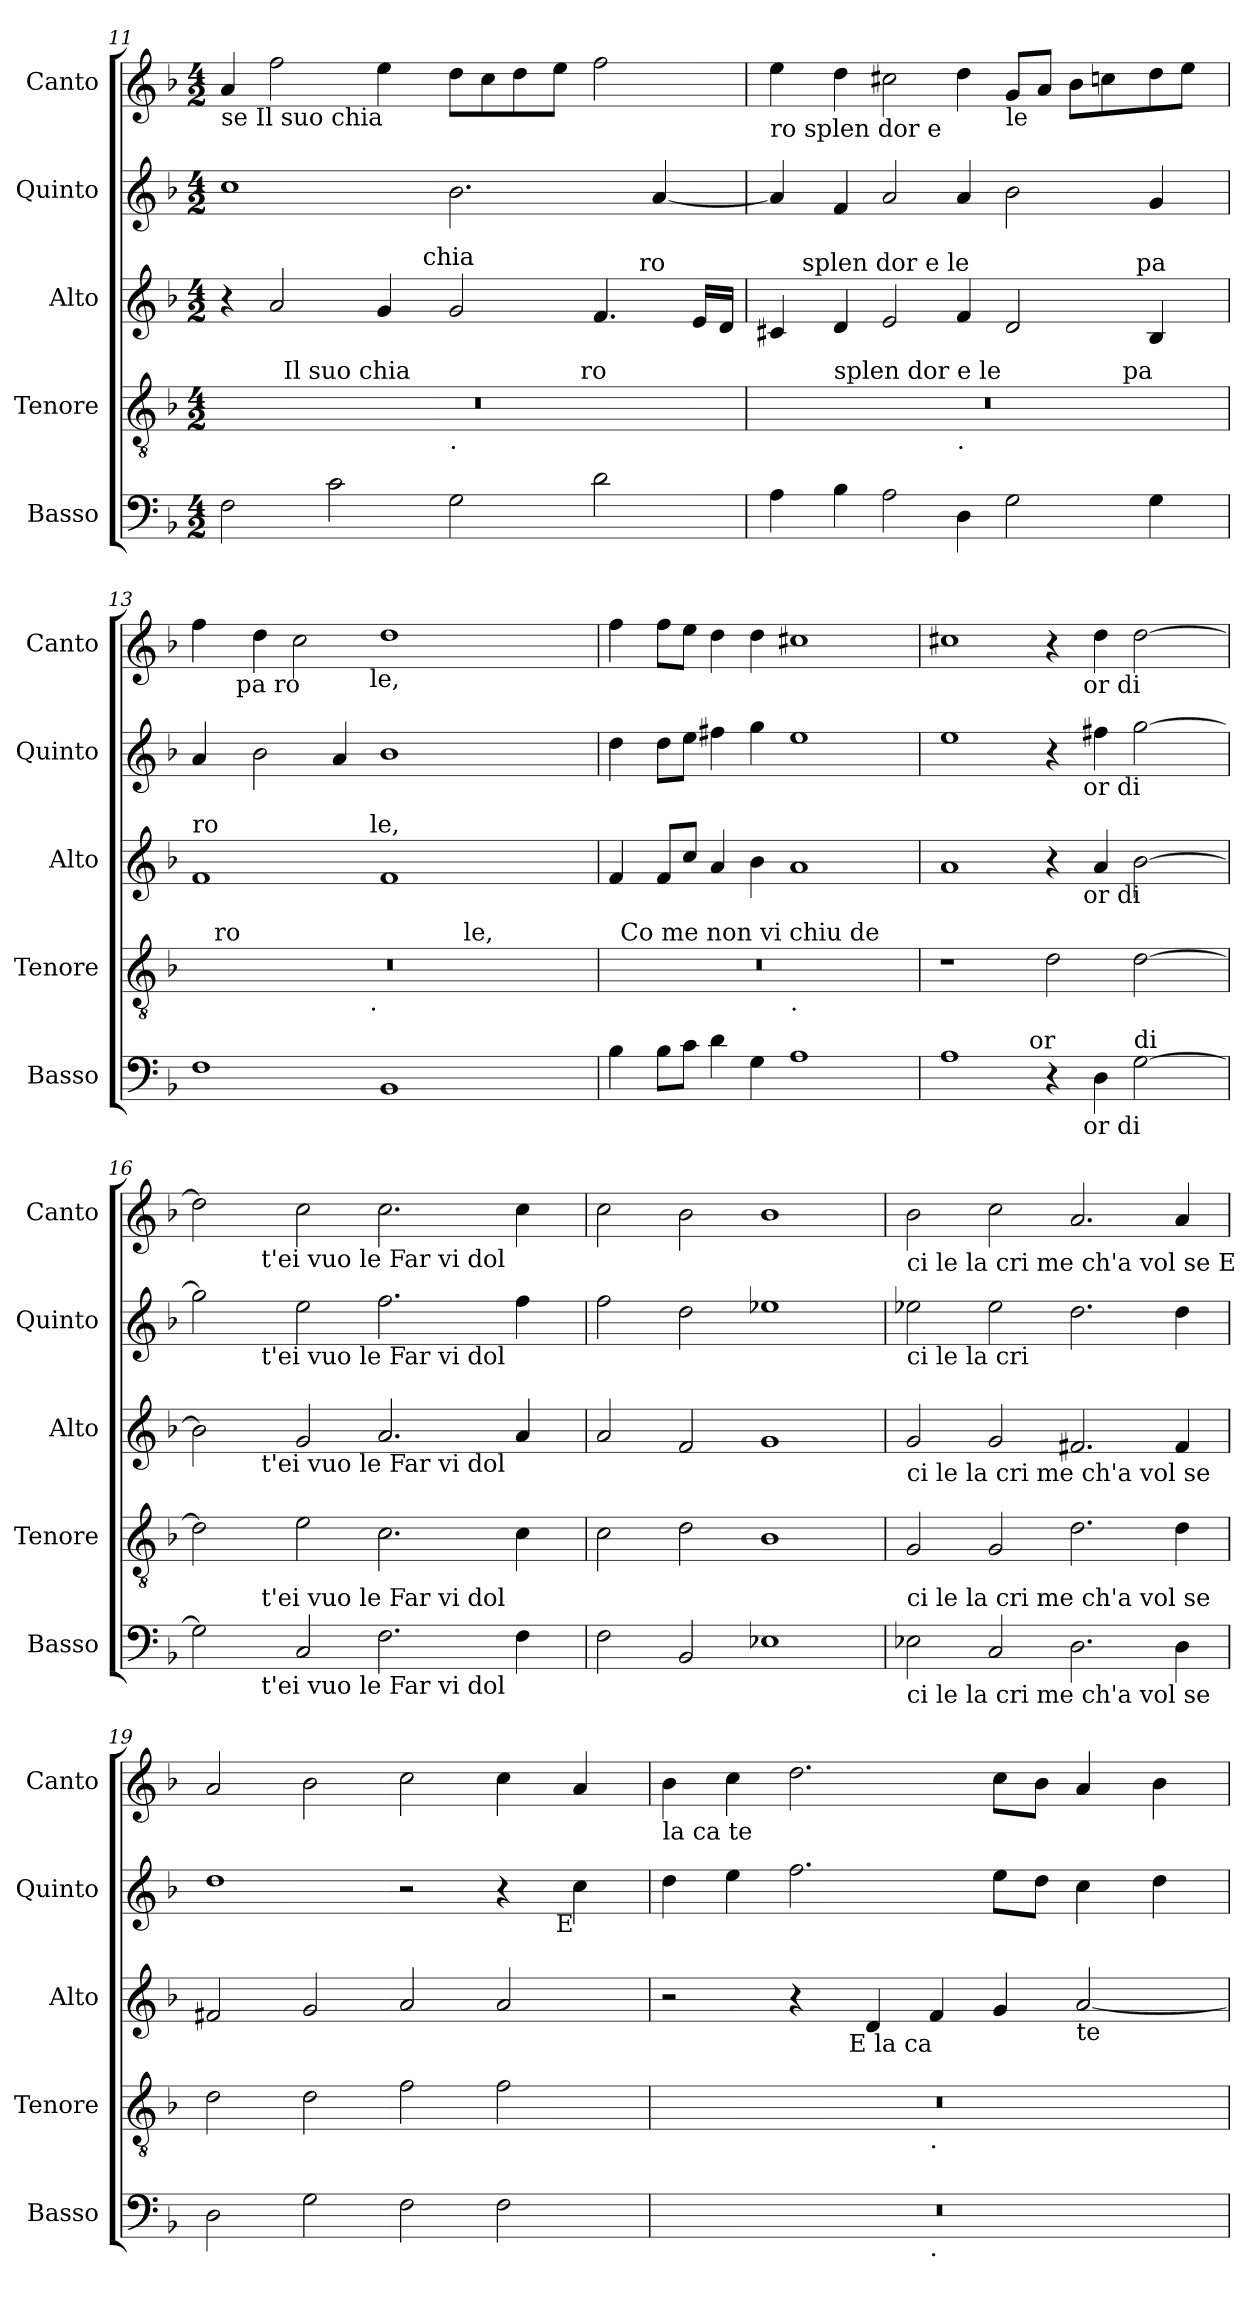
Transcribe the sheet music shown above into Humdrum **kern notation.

**kern	**kern	**kern	**kern	**kern
*part5	*part4	*part3	*part2	*part1
*staff5	*staff4	*staff3	*staff2	*staff1
*I"Basso	*I"Tenore	*I"Alto	*I"Quinto	*I"Canto
*I'Basso	*I'Tenore	*I'Alto	*I'Quinto	*I'Canto
*clefF4	*clefGv2	*clefG2	*clefG2	*clefG2
*ITrd7c12	*	*	*	*
*k[b-]	*k[b-]	*k[b-]	*k[b-]	*k[b-]
*F:	*F:	*F:	*F:	*F:
*M4/2	*M4/2	*M4/2	*M4/2	*M4/2
=11	=11	=11	=11	=11
!	!	!	!	!LO:TX:b:t=se Il suo chia
!	!	!LO:TX:a:t=suo	!	!
*	*^	*^	*	*
*	*	*^	*	*^	*	*
*	*	*	*^	*	*	*	*	*
2FF\	0r	4ryy	1ryy	1ryy	4r	2ryy	1ryy	1cc	4a/
.	.	32ryy	.	.	2a/	.	.	.	2ff\
!	!	!LO:TX:a:t=Il suo chia	!	!	!	!	!	!	!
.	.	1ryy	.	.	.	.	.	.	.
2C\	.	.	.	.	.	4ryy	.	.	.
.	.	.	.	.	4g/	8ryy	.	.	4ee\
.	.	.	.	.	.	32ryy	.	.	.
!	!	!	!	!	!	!LO:TX:a:t=chia	!	!	!
.	.	.	.	.	.	1ryy	.	.	.
!	!	!	!LO:TX:b:t=.	!	!	!	!	!	!
2GG\	.	.	1ryy	4...ryy	2g/	.	2ryy	2.b-\	8dd\L
.	.	.	.	.	.	.	.	.	8cc\
.	.	.	.	.	.	.	.	.	8dd\
.	.	2ryy	.	.	.	.	.	.	.
.	.	.	.	.	.	.	.	.	8ee\J
!	!	!	!	!LO:TX:a:t=ro	!	!	!	!	!
.	.	.	.	2ryy	.	.	.	.	.
2D\	.	.	.	.	4.f/	.	8..ryy	.	2ff\
!	!	!	!	!	!	!	!LO:TX:a:t=ro	!	!
.	.	.	.	.	.	.	4ryy	.	.
.	.	.	.	.	.	.	.	[<4a/	.
.	.	8..ryy	.	.	.	.	.	.	.
.	.	.	.	.	16e/LL	.	.	.	.
.	.	.	.	.	.	16.ryy	.	.	.
.	.	.	.	.	16d/JJ	.	.	.	.
.	.	.	.	32ryy	.	.	32ryy	.	.
=12	=12	=12	=12	=12	=12	=12	=12	=12	=12
!	!	!	!	!	!	!	!	!	!LO:TX:b:t=ro splen dor e
4AA\	0r	4ryy	1ryy	1ryy	4c#X/	8ryy	1ryy	4a/]	4ee\
!	!	!	!	!	!	!LO:TX:a:t=splen dor e le	!	!	!
.	.	.	.	.	.	1...ryy	.	.	.
!	!	!LO:TX:a:t=splen dor e le	!	!	!	!	!	!	!
4BB-\	.	1..ryy	.	.	4d/	.	.	4f/	4dd\
2AA\	.	.	.	.	2e/	.	.	2a/	2cc#X\
!	!	!	!LO:TX:b:t=.	!	!	!	!	!	!
4DD\	.	.	1ryy	2ryy	4f/	.	2ryy	4a/	4dd\
!	!	!	!	!	!	!	!	!	!LO:TX:b:t=le
2GG\	.	.	.	.	2d/	.	.	2b-\	8g/L
.	.	.	.	.	.	.	.	.	8a/J
.	.	.	.	8.ryy	.	.	8..ryy	.	8b-\L
.	.	.	.	.	.	.	.	.	8ccn\
!	!	!	!	!LO:TX:a:t=pa	!	!	!	!	!
.	.	.	.	4ryy	.	.	.	.	.
!	!	!	!	!	!	!	!LO:TX:a:t=pa	!	!
.	.	.	.	.	.	.	4ryy	.	.
4GG\	.	.	.	.	4B-/	.	.	4g/	8dd\
.	.	.	.	.	.	.	.	.	8ee\J
.	.	.	.	16ryy	.	.	.	.	.
.	.	.	.	.	.	.	32ryy	.	.
=13	=13	=13	=13	=13	=13	=13	=13	=13	=13
!	!	!	!	!	!LO:TX:a:t=ro	!	!	!	!
*	*	*	*	*	*	*	*	*	*^
*	*	*	*	*	*	*v	*v	*	*	*^
1FF	0r	16.ryy	2ryy	1ryy	1f	2ryy	4a/	4ff\	8.ryy	2ryy
!	!	!LO:TX:a:t=ro	!	!	!	!	!	!	!	!
.	.	1ryy	.	.	.	.	.	.	.	.
!	!	!	!	!	!	!	!	!	!LO:TX:b:t=pa ro	!
.	.	.	.	.	.	.	.	.	1ryy	.
.	.	.	.	.	.	.	2b-\	4dd\	.	.
.	.	.	4...ryy	.	.	4...ryy	.	2cc\	.	4...ryy
.	.	.	.	.	.	.	4a/	.	.	.
!	!	!	!	!	!	!	!	!	!	!LO:TX:b:t=le,
!	!	!	!	!	!	!LO:TX:a:t=le,	!	!	!	!
!	!	!	!LO:TX:b:t=.	!	!	!	!	!	!	!
.	.	.	1ryy	.	.	1ryy	.	.	.	1ryy
1BBB-	.	.	.	4ryy	1f	.	1b-	1dd	.	.
.	.	2ryy	.	.	.	.	.	.	.	.
.	.	.	.	.	.	.	.	.	2ryy	.
.	.	.	.	16.ryy	.	.	.	.	.	.
!	!	!	!	!LO:TX:a:t=le,	!	!	!	!	!	!
.	.	.	.	2ryy	.	.	.	.	.	.
.	.	4ryy	.	.	.	.	.	.	.	.
.	.	.	.	.	.	.	.	.	4ryy	.
.	.	8ryy	.	8ryy	.	.	.	.	.	.
.	.	.	.	.	.	.	.	.	16ryy	.
.	.	32ryy	32ryy	32ryy	.	32ryy	.	.	.	32ryy
=14	=14	=14	=14	=14	=14	=14	=14	=14	=14	=14
!	!	!	!	!	!	!	!	!LO:TX:b:t=Co me non vi chiu de	!	!
!	!	!	!	!	!LO:TX:a:t=Co me non vi chiu de	!	!	!	!	!
*	*	*	*v	*v	*	*	*	*v	*v	*v
*	*	*	*	*v	*v	*	*
4BB-\	0r	32ryy	1ryy	4f/	4dd\	4ff\
!	!	!LO:TX:a:t=Co me non vi chiu de	!	!	!	!
.	.	1ryy	.	.	.	.
8BB-\L	.	.	.	8f/L	8dd\L	8ff\L
8C\J	.	.	.	8cc/J	8ee\J	8ee\J
4D\	.	.	.	4a/	4ff#X\	4dd\
4GG\	.	.	.	4b-\	4gg\	4dd\
!	!	!	!LO:TX:b:t=.	!	!	!
1AA	.	.	1ryy	1a	1ee	1cc#X
.	.	2ryy	.	.	.	.
.	.	4...ryy	.	.	.	.
!!LO:PB:g=z
=15	=15	=15	=15	=15	=15	=15
!	!	!	!	!	!	!LO:TX:b:t=ste?
!	!	!	!	!	!LO:TX:b:t=ste?	!
!	!	!	!	!LO:TX:b:t=ste?	!	!
!LO:TX:b:t=ste?	!	!	!	!	!	!
*^	*	*	*	*^	*^	*^
*	*^	*v	*v	*v	*	*	*	*	*	*
1AA	2...ryy	1ryy	1r	1a	1ryy	1ee	1ryy	1cc#X	1ryy
!	!LO:TX:a:t=or	!	!	!	!	!	!	!	!
.	1ryy	.	.	.	.	.	.	.	.
4r	.	8..ryy	2d\	4r	8..ryy	4r	8..ryy	4r	8..ryy
!	!	!	!	!	!	!	!	!	!LO:TX:b:t=or di
!	!	!	!	!	!	!	!LO:TX:b:t=or di	!	!
!	!	!	!	!	!LO:TX:b:t=or di	!	!	!	!
!	!	!LO:TX:b:t=or di	!	!	!	!	!	!	!
.	.	2ryy	.	.	2ryy	.	2ryy	.	2ryy
4DD\	.	.	.	4a/	.	4ff#X\	.	4dd\	.
!LO:TX:a:t=di	!	!	!	!	!	!	!	!	!
[>2GG\	.	.	[>2d\	[>2b-\	.	[>2gg\	.	[>2dd\	.
.	.	4ryy	.	.	4ryy	.	4ryy	.	4ryy
.	16ryy	.	.	.	.	.	.	.	.
.	.	32ryy	.	.	32ryy	.	32ryy	.	32ryy
*	*v	*v	*	*	*	*	*	*	*
=16	=16	=16	=16	=16	=16	=16	=16	=16
2GG\]	4.ryy	2d\]	2b-\]	4.ryy	2gg\]	4.ryy	2dd\]	4.ryy
!	!	!	!	!	!	!	!	!LO:TX:b:t=t'ei vuo le Far vi dol
!	!	!	!	!	!	!LO:TX:b:t=t'ei vuo le Far vi dol	!	!
!	!	!	!	!LO:TX:b:t=t'ei vuo le Far vi dol	!	!	!	!
!	!LO:TX:b:t=t'ei vuo le Far vi dol	!	!	!	!	!	!	!
!	!LO:TX:a:t=t'ei vuo le Far vi dol	!	!	!	!	!	!	!
.	1ryy	.	.	1ryy	.	1ryy	.	1ryy
2CC/	.	2e\	2g/	.	2ee\	.	2cc\	.
2.FF\	.	2.c\	2.a/	.	2.ff\	.	2.cc\	.
.	2ryy	.	.	2ryy	.	2ryy	.	2ryy
4FF\	.	4c\	4a/	.	4ff\	.	4cc\	.
.	8ryy	.	.	8ryy	.	8ryy	.	8ryy
*	*	*	*v	*v	*	*	*v	*v
*v	*v	*	*	*v	*v	*
=17	=17	=17	=17	=17
2FF\	2c\	2a/	2ff\	2cc\
2BBB-/	2d\	2f/	2dd\	2b-\
1EE-X	1B-	1g	1ee-X	1b-
=18	=18	=18	=18	=18
!	!	!	!	!LO:TX:b:t=ci le la cri me ch'a vol se E
!	!	!	!LO:TX:b:t=ci le la cri	!
!	!	!LO:TX:b:t=ci le la cri me ch'a vol se	!	!
!LO:TX:b:t=ci le la cri me ch'a vol se	!	!	!	!
!LO:TX:a:t=ci le la cri me ch'a vol se	!	!	!	!
2EE-X\	2G/	2g/	2ee-X\	2b-\
2CC/	2G/	2g/	2ee-\	2cc\
2.DD\	2.d\	2.f#X/	2.dd\	2.a/
4DD\	4d\	4f#/	4dd\	4a/
=19	=19	=19	=19	=19
!	!	!	!LO:TX:b:t=me	!
*	*	*	*^	*
2DD\	2d\	2f#X/	1dd	1ryy	2a/
2GG\	2d\	2g/	.	.	2b-\
2FF\	2f\	2a/	2r	2ryy	2cc\
2FF\	2f\	2a/	4r	8..ryy	4cc\
!	!	!	!	!LO:TX:b:t=E	!
.	.	.	.	4ryy	.
.	.	.	4cc\	.	4a/
.	.	.	.	32ryy	.
=20	=20	=20	=20	=20	=20
!	!	!	!	!	!LO:TX:b:t=la ca te
!	!	!	!LO:TX:b:t=la ca te	!	!
*^	*^	*^	*v	*v	*
0r	1ryy	0r	1ryy	2r	2ryy	4dd\	4b-\
.	.	.	.	.	.	4ee\	4cc\
.	.	.	.	4r	8..ryy	2.ff\	2.dd\
!	!	!	!	!	!LO:TX:b:t=E la ca	!	!
.	.	.	.	.	1ryy	.	.
.	.	.	.	4d/	.	.	.
!	!	!	!LO:TX:b:t=.	!	!	!	!
!	!LO:TX:b:t=.	!	!	!	!	!	!
.	1ryy	.	1ryy	4f/	.	.	.
.	.	.	.	4g/	.	8ee\L	8cc\L
.	.	.	.	.	.	8dd\J	8b-\J
!	!	!	!	!LO:TX:b:t=te	!	!	!
.	.	.	.	[<2a/	.	4cc\	4a/
.	.	.	.	.	4ryy	.	.
.	.	.	.	.	.	4dd\	4b-\
.	.	.	.	.	32ryy	.	.
*v	*v	*	*	*v	*v	*	*
*	*v	*v	*	*	*
=	=	=	=	=
*-	*-	*-	*-	*-
